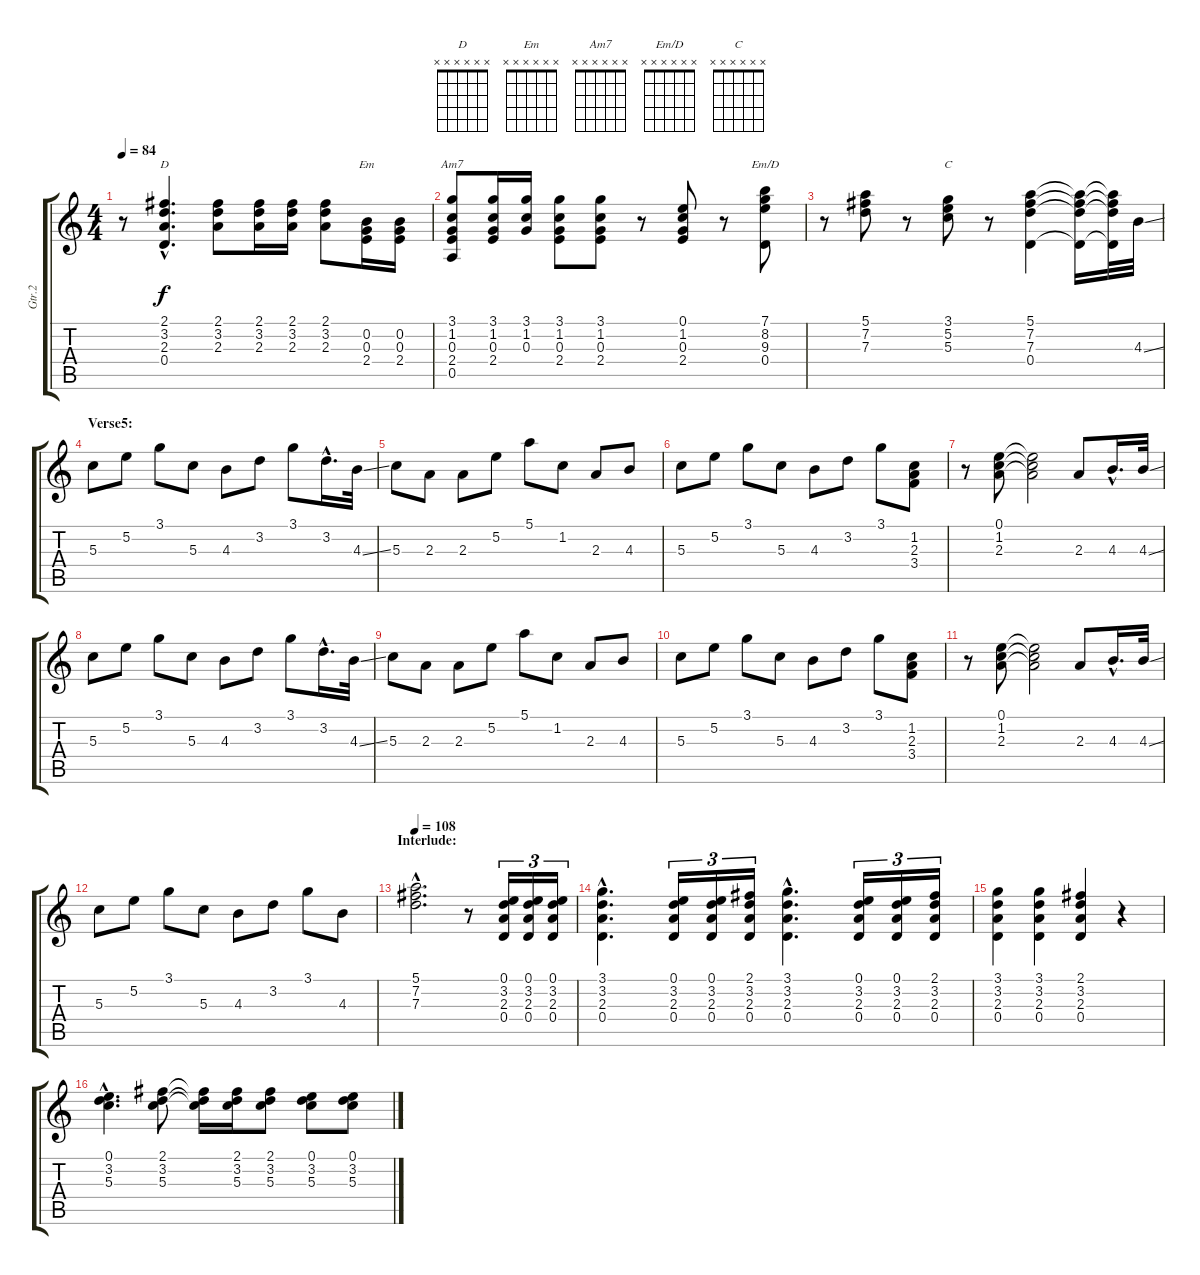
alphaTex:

\track ("Gtr.2" "Gtr.2") {instrument acousticguitarsteel}
\staff {score tabs}
\tuning (E4 B3 G3 D3 A2 E2) {hide}
\chord ("D" x x x x x x) {firstfret 0}
\chord ("Em" x x x x x x) {firstfret 0}
\chord ("Am7" x x x x x x) {firstfret 0}
\chord ("Em/D" x x x x x x) {firstfret 0}
\chord ("C" x x x x x x) {firstfret 0}
\ts (4 4)
\tempo 84
\clef g2
\ks c
r.8{dy f} (2.1{hac} 3.2{hac} 2.3{hac} 0.4{hac}).4{d ch "D"} (2.1 3.2 2.3).8 (2.1 3.2 2.3).16 (2.1 3.2 2.3).16 (2.1 3.2 2.3).8 (0.2 0.3 2.4).16{ch "Em"} (0.2 0.3 2.4).16 |
(3.1 1.2 0.3 2.4 0.5).8{ch "Am7"} (3.1 1.2 0.3 2.4).16 (3.1 1.2 0.3).16 (3.1 1.2 0.3 2.4).8 (3.1 1.2 0.3 2.4).8 r.8 (0.1 1.2 0.3 2.4).8 r.8 (7.1 8.2 9.3 0.4).8{ch "Em/D"} |
r.8 (5.1 7.2 7.3).8 r.8 (3.1 5.2 5.3).8{ch "C"} r.8 (5.1 7.2 7.3 0.4).4 (5.1{t} 7.2{t} 7.3{t} 0.4{t}).16 (5.1{t} 7.2{t} 7.3{t} 0.4{t}).32 4.3{ss}.32 |
\section ("" "Verse5:")
5.3.8 5.2.8 3.1.8 5.3.8 4.3.8 3.2.8 3.1.8 3.2{hac}.16{d} 4.3{ss}.32 |
5.3.8 2.3.8 2.3.8 5.2.8 5.1.8 1.2.8 2.3.8 4.3.8 |
5.3.8 5.2.8 3.1.8 5.3.8 4.3.8 3.2.8 3.1.8 (1.2 2.3 3.4).8 |
r.8 (0.1 1.2 2.3).8 (0.1{t} 1.2{t} 2.3{t}).2 2.3.8 4.3{hac}.16{d} 4.3{ss}.32 |
5.3.8 5.2.8 3.1.8 5.3.8 4.3.8 3.2.8 3.1.8 3.2{hac}.16{d} 4.3{ss}.32 |
5.3.8 2.3.8 2.3.8 5.2.8 5.1.8 1.2.8 2.3.8 4.3.8 |
5.3.8 5.2.8 3.1.8 5.3.8 4.3.8 3.2.8 3.1.8 (1.2 2.3 3.4).8 |
r.8 (0.1 1.2 2.3).8 (0.1{t} 1.2{t} 2.3{t}).2 2.3.8 4.3{hac}.16{d} 4.3{ss}.32 |
5.3.8 5.2.8 3.1.8 5.3.8 4.3.8 3.2.8 3.1.8 4.3.8 |
\section ("" "Interlude:")
\tempo 108
(5.1{hac} 7.2{hac} 7.3{hac}).2{d} r.8 (0.1 3.2 2.3 0.4).16{tu (3 2)} (0.1 3.2 2.3 0.4).16{tu (3 2)} (0.1 3.2 2.3 0.4).16{tu (3 2)} |
(3.1{hac} 3.2{hac} 2.3{hac} 0.4{hac}).4{d} (0.1 3.2 2.3 0.4).16{tu (3 2)} (0.1 3.2 2.3 0.4).16{tu (3 2)} (2.1 3.2 2.3 0.4).16{tu (3 2)} (3.1{hac} 3.2{hac} 2.3{hac} 0.4{hac}).4{d} (0.1 3.2 2.3 0.4).16{tu (3 2)} (0.1 3.2 2.3 0.4).16{tu (3 2)} (2.1 3.2 2.3 0.4).16{tu (3 2)} |
(3.1 3.2 2.3 0.4).4 (3.1 3.2 2.3 0.4).4 (2.1 3.2 2.3 0.4).4 r.4 |
(0.1{hac} 3.2{hac} 5.3{hac}).4{d} (2.1 3.2 5.3).8 (2.1{t} 3.2{t} 5.3{t}).16 (2.1 3.2 5.3).16 (2.1 3.2 5.3).8 (0.1 3.2 5.3).8 (0.1 3.2 5.3).8
